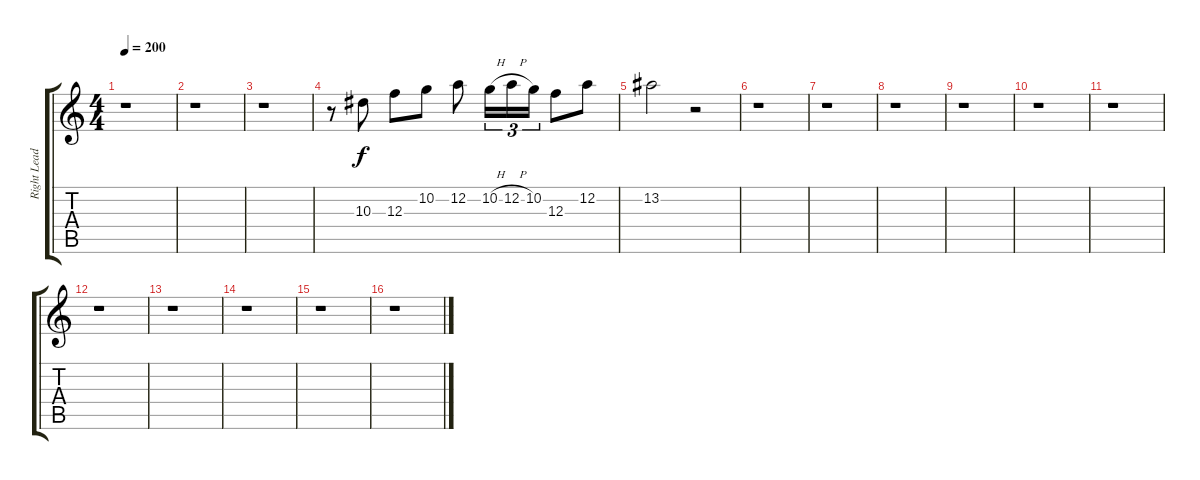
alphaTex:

\track ("Right Lead Gtr" "Right Lead") {mute instrument distortionguitar}
\staff {score tabs}
\tuning (D4 A3 F3 C3 G2 D2) {hide}
\ts (4 4)
\tempo 200
\clef g2
\ks c
r.1{dy f} |
r.1 |
r.1 |
r.8 10.3.8 12.3.8 10.2.8 12.2.8 10.2{h}.16{tu (3 2)} 12.2{h}.16{tu (3 2)} 10.2.16{tu (3 2)} 12.3.8 12.2.8 |
13.2.2 r.2 |
r.1 |
r.1 |
r.1 |
r.1 |
r.1 |
r.1 |
r.1 |
r.1 |
r.1 |
r.1 |
r.1
